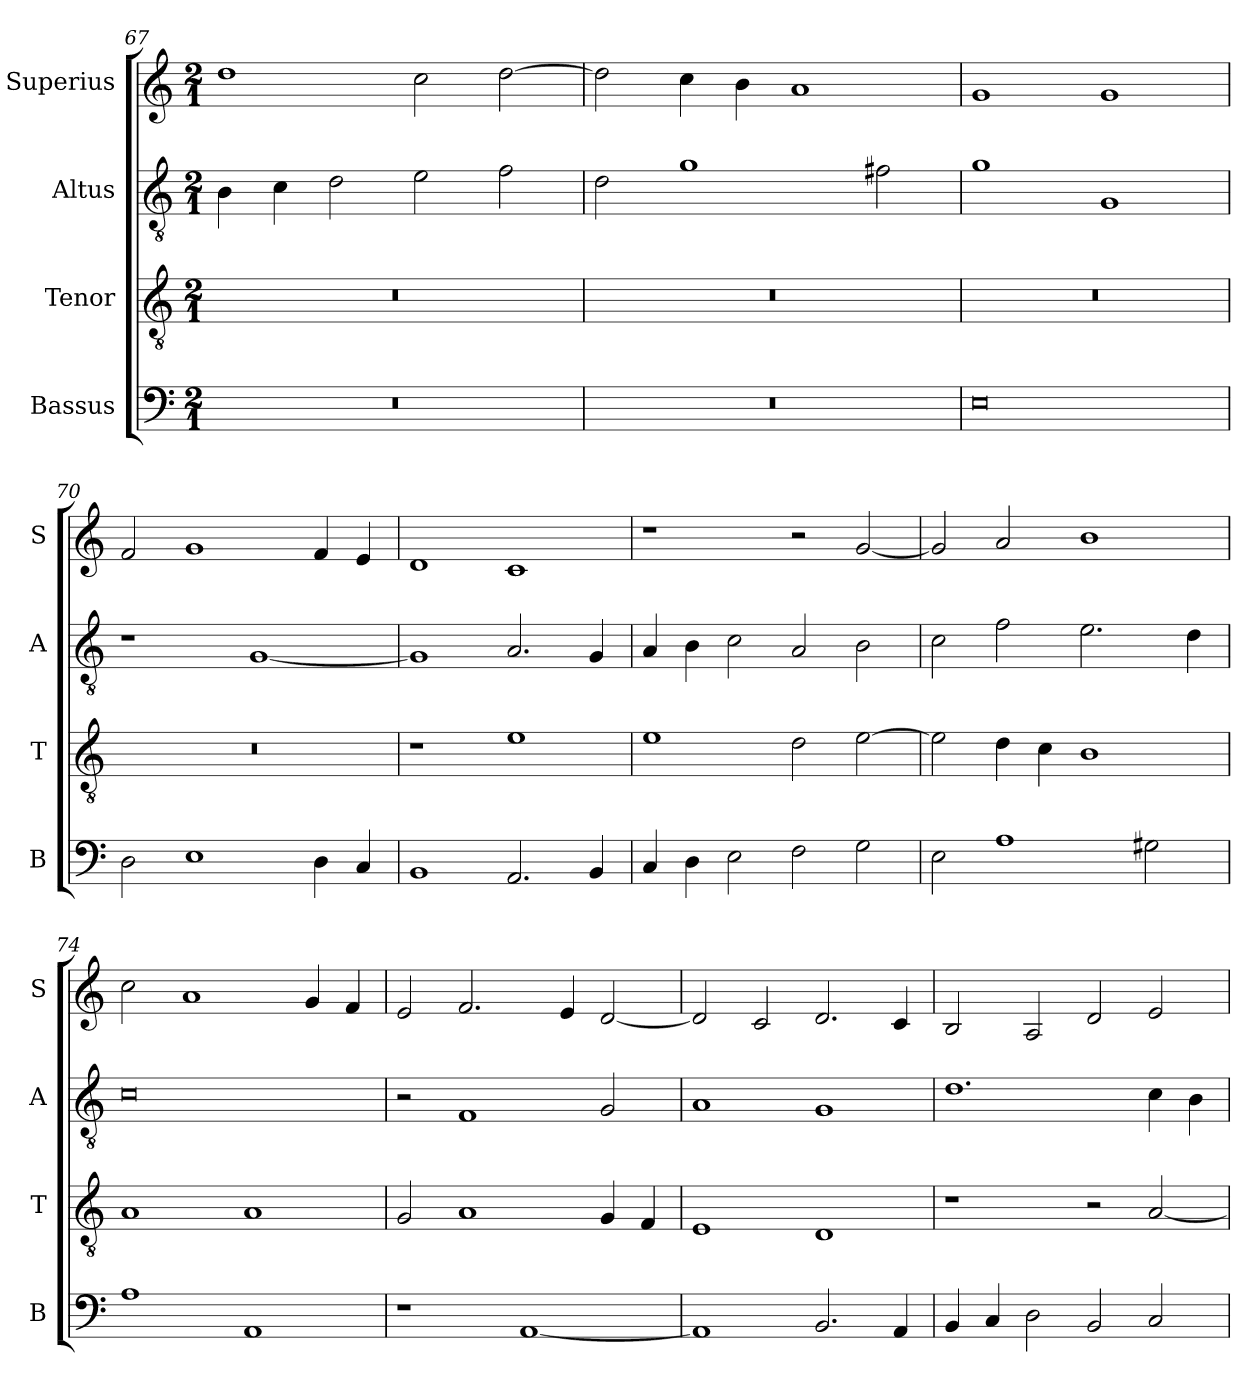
**kern	**kern	**kern	**kern
*part4	*part3	*part2	*part1
*staff4	*staff3	*staff2	*staff1
*I"Bassus	*I"Tenor	*I"Altus	*I"Superius
*I'B	*I'T	*I'A	*I'S
*clefF4	*clefGv2	*clefGv2	*clefG2
*k[]	*k[]	*k[]	*k[]
*C:	*C:	*C:	*C:
*M2/1	*M2/1	*M2/1	*M2/1
=67	=67	=67	=67
0r	0r	4B	1dd
.	.	4c	.
.	.	2d	.
.	.	2e	2cc
.	.	2f	[2dd
=68	=68	=68	=68
0r	0r	2d	2dd]
.	.	1g	4cc
.	.	.	4b
.	.	.	1a
.	.	2f#X	.
=69	=69	=69	=69
0E	0r	1g	1g
.	.	1G	1g
=70	=70	=70	=70
2D	0r	1r	2f
1E	.	.	1g
.	.	[1G	.
4D	.	.	4f
4C	.	.	4e
=71	=71	=71	=71
1BB	1r	1G]	1d
2.AA	1e	2.A	1c
4BB	.	4G	.
=72	=72	=72	=72
4C	1e	4A	1r
4D	.	4B	.
2E	.	2c	.
2F	2d	2A	2r
2G	[2e	2B	[2g
=73	=73	=73	=73
2E	2e]	2c	2g]
1A	4d	2f	2a
.	4c	.	.
.	1B	2.e	1b
2G#X	.	.	.
.	.	4d	.
=74	=74	=74	=74
1A	1A	0c	2cc
.	.	.	1a
1AA	1A	.	.
.	.	.	4g
.	.	.	4f
=75	=75	=75	=75
1r	2G	2r	2e
.	1A	1F	2.f
[1AA	.	.	.
.	.	.	4e
.	4G	2G	[2d
.	4F	.	.
=76	=76	=76	=76
1AA]	1E	1A	2d]
.	.	.	2c
2.BB	1D	1G	2.d
4AA	.	.	4c
=77	=77	=77	=77
4BB	1r	1.d	2B
4C	.	.	.
2D	.	.	2A
2BB	2r	.	2d
2C	[2A	4c	2e
.	.	4B	.
=	=	=	=
*-	*-	*-	*-
